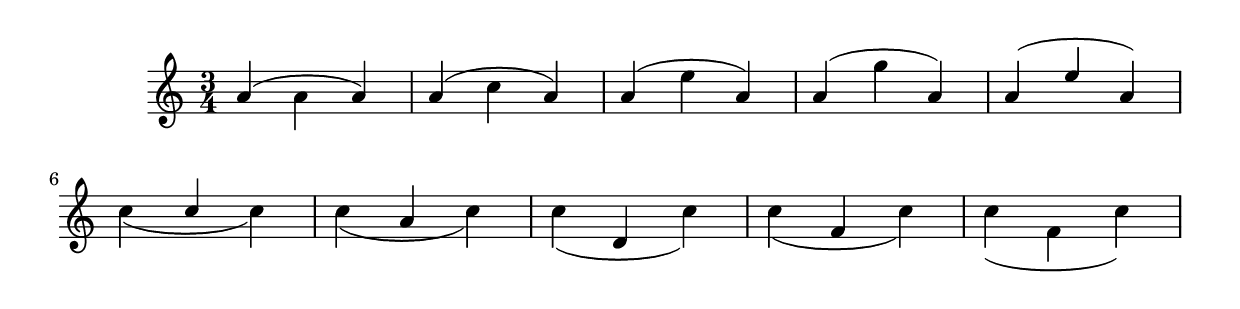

\version "2.4.0"
\header{
texidoc="
Slurs should look nice and symmetric.  The curvature may increase
only to avoid noteheads, and as little as possible.  Slurs never
run through noteheads or stems.
"
}

\score{
	\relative c''{
		\time 3/4
		\slurUp
		\stemNeutral a ( \stemDown a \stemNeutral  a) a( c  a) a( e'  a,) a( g'  a,)
		\stemUp a( e'  a,)
		\break
		\slurDown
		\stemNeutral c ( \stemUp c \stemNeutral  c) c ( a  c) c( d,  c') c( f,  c')
		\stemDown c( f,  c')
	}
	\layout{
		linewidth = 120.\mm
	}
}

